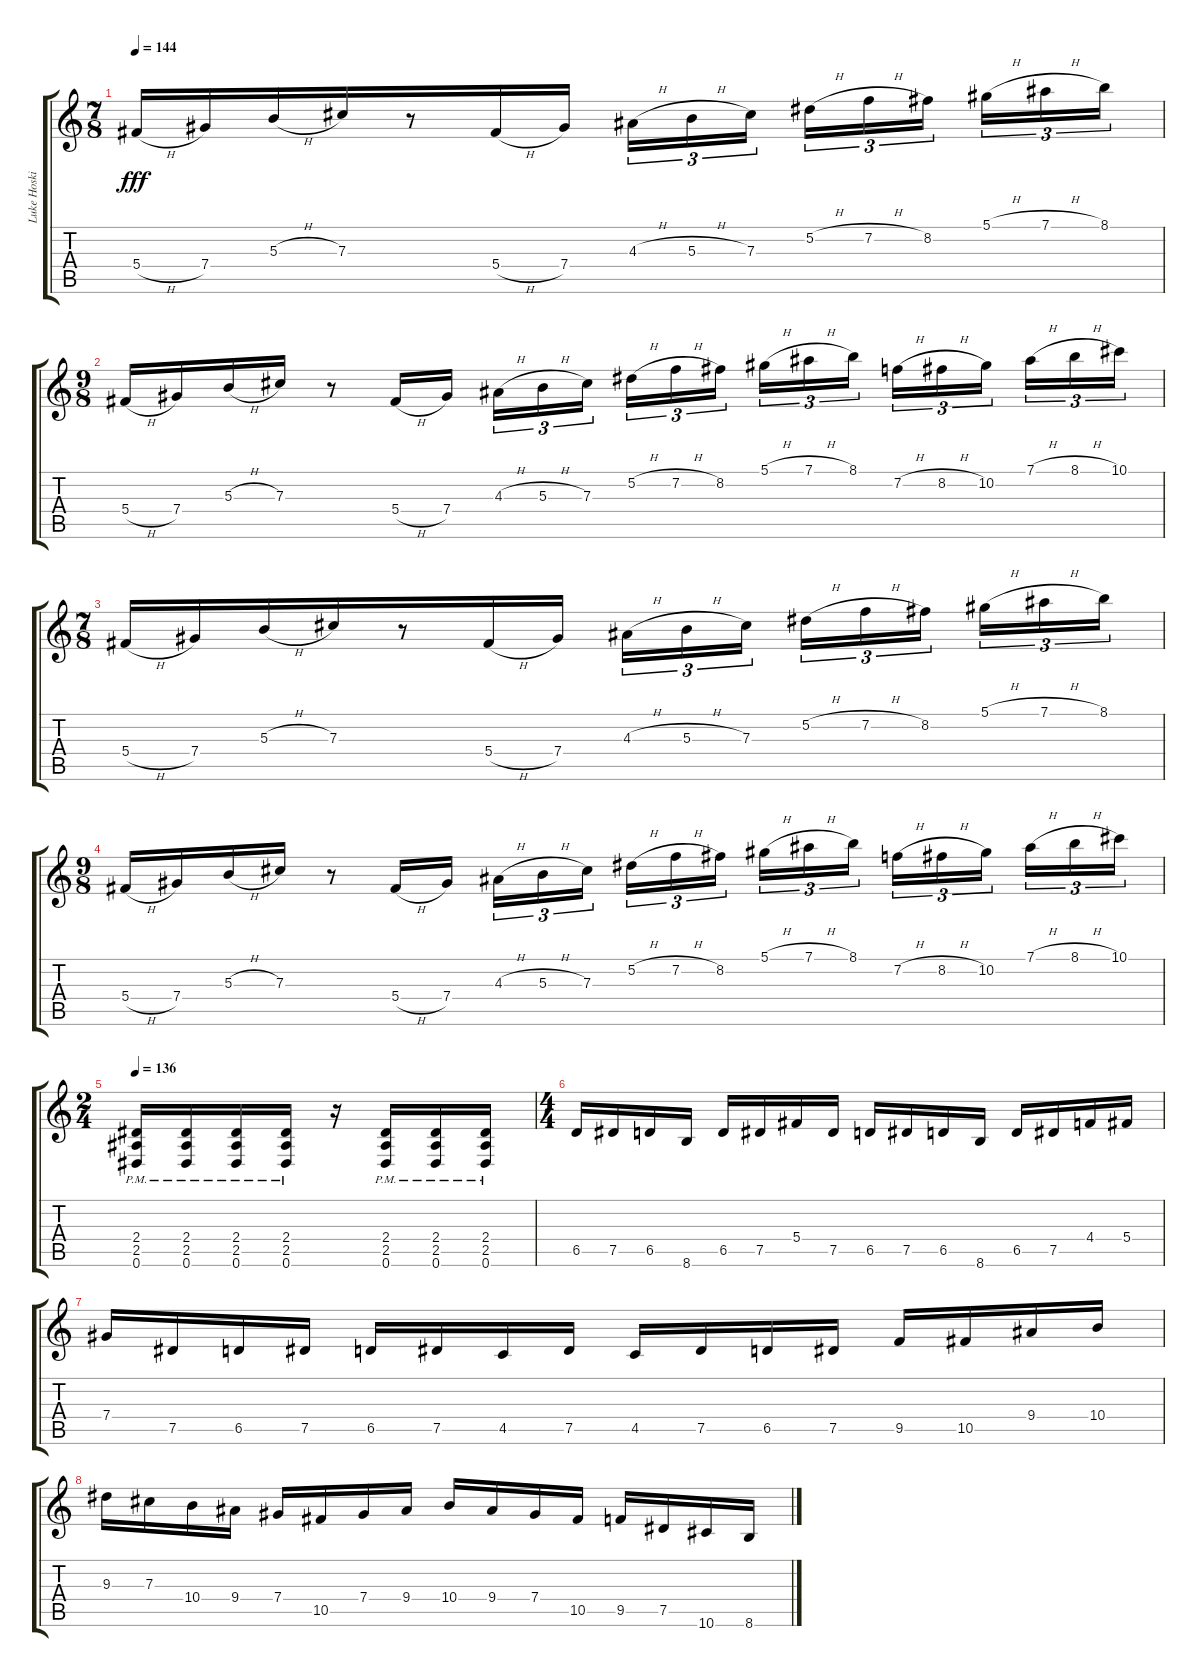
\track ("Luke Hoskin" "Luke Hoski") {instrument overdrivenguitar}
\staff {score tabs}
\tuning (Eb4 Bb3 Gb3 Db3 Ab2 Eb2) {hide}
\ts (7 8)
\tempo 144
\clef g2
\ks c
5.4{h}.16{dy fff} 7.4.16 5.3{h}.16 7.3.16 r.8 5.4{h}.16 7.4.16 4.3{h}.16{tu (3 2)} 5.3{h}.16{tu (3 2)} 7.3.16{tu (3 2)} 5.2{h}.16{tu (3 2)} 7.2{h}.16{tu (3 2)} 8.2.16{tu (3 2)} 5.1{h}.16{tu (3 2)} 7.1{h}.16{tu (3 2)} 8.1.16{tu (3 2)} |
\ts (9 8)
5.4{h}.16 7.4.16 5.3{h}.16 7.3.16 r.8 5.4{h}.16 7.4.16{beam splitsecondary} 4.3{h}.16{tu (3 2)} 5.3{h}.16{tu (3 2)} 7.3.16{tu (3 2) beam splitsecondary} 5.2{h}.16{tu (3 2)} 7.2{h}.16{tu (3 2)} 8.2.16{tu (3 2)} 5.1{h}.16{tu (3 2)} 7.1{h}.16{tu (3 2)} 8.1.16{tu (3 2) beam splitsecondary} 7.2{h}.16{tu (3 2)} 8.2{h}.16{tu (3 2)} 10.2.16{tu (3 2) beam splitsecondary} 7.1{h}.16{tu (3 2)} 8.1{h}.16{tu (3 2)} 10.1.16{tu (3 2)} |
\ts (7 8)
5.4{h}.16 7.4.16 5.3{h}.16 7.3.16 r.8 5.4{h}.16 7.4.16 4.3{h}.16{tu (3 2)} 5.3{h}.16{tu (3 2)} 7.3.16{tu (3 2)} 5.2{h}.16{tu (3 2)} 7.2{h}.16{tu (3 2)} 8.2.16{tu (3 2)} 5.1{h}.16{tu (3 2)} 7.1{h}.16{tu (3 2)} 8.1.16{tu (3 2)} |
\ts (9 8)
5.4{h}.16 7.4.16 5.3{h}.16 7.3.16 r.8 5.4{h}.16 7.4.16{beam splitsecondary} 4.3{h}.16{tu (3 2)} 5.3{h}.16{tu (3 2)} 7.3.16{tu (3 2) beam splitsecondary} 5.2{h}.16{tu (3 2)} 7.2{h}.16{tu (3 2)} 8.2.16{tu (3 2)} 5.1{h}.16{tu (3 2)} 7.1{h}.16{tu (3 2)} 8.1.16{tu (3 2) beam splitsecondary} 7.2{h}.16{tu (3 2)} 8.2{h}.16{tu (3 2)} 10.2.16{tu (3 2) beam splitsecondary} 7.1{h}.16{tu (3 2)} 8.1{h}.16{tu (3 2)} 10.1.16{tu (3 2)} |
\ts (2 4)
\tempo 136
(2.4{pm} 2.5{pm} 0.6{pm}).16{balance 4} (2.4{pm} 2.5{pm} 0.6{pm}).16 (2.4{pm} 2.5{pm} 0.6{pm}).16 (2.4{pm} 2.5{pm} 0.6{pm}).16 r.16 (2.4{pm} 2.5{pm} 0.6{pm}).16 (2.4{pm} 2.5{pm} 0.6{pm}).16 (2.4{pm} 2.5{pm} 0.6{pm}).16 |
\ts (4 4)
6.5.16{volume 16 balance 8} 7.5.16 6.5.16 8.6.16 6.5.16 7.5.16 5.4.16 7.5.16 6.5.16 7.5.16 6.5.16 8.6.16 6.5.16 7.5.16 4.4.16 5.4.16 |
7.4.16 7.5.16 6.5.16 7.5.16 6.5.16 7.5.16 4.5.16 7.5.16 4.5.16 7.5.16 6.5.16 7.5.16 9.5.16 10.5.16 9.4.16 10.4.16 |
9.3.16 7.3.16 10.4.16 9.4.16 7.4.16 10.5.16 7.4.16 9.4.16 10.4.16 9.4.16 7.4.16 10.5.16 9.5.16 7.5.16 10.6.16 8.6.16
